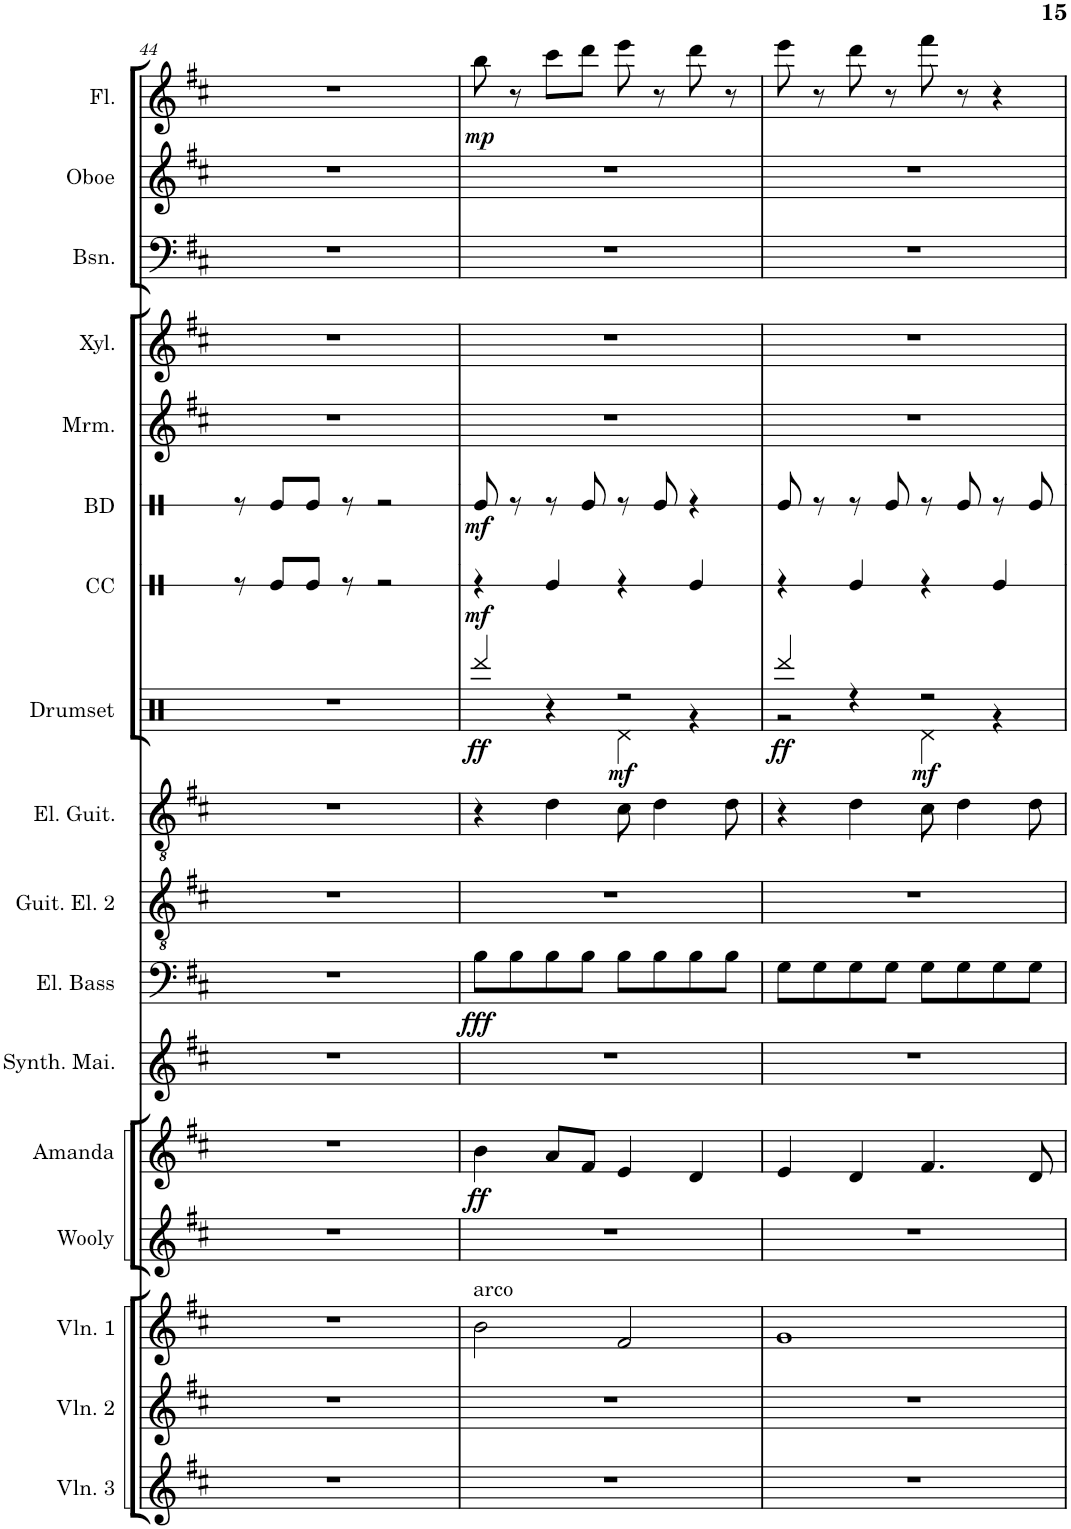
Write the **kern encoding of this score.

**kern	**kern	**kern	**kern	**kern	**dynam	**kern	**kern	**dynam	**kern	**kern	**kern	**dynam	**kern	**dynam	**kern	**dynam	**kern	**kern	**kern	**kern	**kern	**dynam
*part17	*part16	*part15	*part14	*part13	*part13	*part12	*part11	*part11	*part10	*part9	*part8	*part8	*part7	*part7	*part6	*part6	*part5	*part4	*part3	*part2	*part1	*part1
*staff17	*staff16	*staff15	*staff14	*staff13	*staff13	*staff12	*staff11	*staff11	*staff10	*staff9	*staff8	*staff8	*staff7	*staff7	*staff6	*staff6	*staff5	*staff4	*staff3	*staff2	*staff1	*staff1
*I"Violon 3	*I"Violon 2	*I"Violon 1	*I"Wooly	*I"Amanda	*	*I"Synthesizer	*I"Electric Bass	*	*I"Electric Guitar 2	*I"Electric Guitar	*I"Drumset	*	*I"Snare Drum	*	*I"Bass Drum	*	*I"Marimba	*I"Xylophone	*I"Bassoon	*I"Oboe	*I"Flute	*
*I'Vln. 3	*I'Vln. 2	*I'Vln. 1	*I'Wooly	*I'Amanda	*	*	*I'El. Bass	*	*	*I'El. Guit.	*I'Drumset	*	*	*	*I'BD	*	*I'Mrm.	*I'Xyl.	*I'Bsn.	*I'Oboe	*I'Fl.	*
!!LO:PB:g=z
*clefG2	*clefG2	*clefG2	*clefG2	*clefG2	*	*clefG2	*clefF4	*	*clefGv2	*clefGv2	*clefX	*	*clefX	*	*clefX	*	*clefG2	*clefG2	*clefF4	*clefG2	*clefG2	*
*	*	*	*	*	*	*	*Trd7c12	*	*	*	*	*	*	*	*	*	*	*Trd-7c-12	*	*	*	*
*k[f#c#]	*k[f#c#]	*k[f#c#]	*k[f#c#]	*k[f#c#]	*	*k[f#c#]	*k[f#c#]	*	*k[f#c#]	*k[f#c#]	*k[]	*	*k[]	*	*k[]	*	*k[f#c#]	*k[f#c#]	*k[f#c#]	*k[f#c#]	*k[f#c#]	*
*M4/4	*M4/4	*M4/4	*M4/4	*M4/4	*	*M4/4	*M4/4	*	*M4/4	*M4/4	*M4/4	*	*M4/4	*	*M4/4	*	*M4/4	*M4/4	*M4/4	*M4/4	*M4/4	*
=44	=44	=44	=44	=44	=44	=44	=44	=44	=44	=44	=44	=44	=44	=44	=44	=44	=44	=44	=44	=44	=44	=44
1r	1r	1r	1r	1r	.	1r	1r	.	1r	1r	1r	.	8r	.	8r	.	1r	1r	1r	1r	1r	.
.	.	.	.	.	.	.	.	.	.	.	.	.	8Re/L	.	8Re/L	.	.	.	.	.	.	.
.	.	.	.	.	.	.	.	.	.	.	.	.	8Re/J	.	8Re/J	.	.	.	.	.	.	.
.	.	.	.	.	.	.	.	.	.	.	.	.	8r	.	8r	.	.	.	.	.	.	.
.	.	.	.	.	.	.	.	.	.	.	.	.	2r	.	2r	.	.	.	.	.	.	.
=45	=45	=45	=45	=45	=45	=45	=45	=45	=45	=45	=45	=45	=45	=45	=45	=45	=45	=45	=45	=45	=45	=45
*	*	*	*	*	*	*	*	*	*	*	*^	*	*	*	*	*	*	*	*	*	*	*
!	!	!LO:TX:a:t=arco	!	!	!	!	!	!	!	!	!	!	!	!	!	!	!	!	!	!	!	!	!
!	!	!	!	!	!LO:DY:b	!	!	!LO:DY:b	!	!	!	!	!LO:DY:b	!	!LO:DY:b	!	!LO:DY:b	!	!	!	!	!	!LO:DY:b
1r	1r	2b\	1r	4b\	ff	1r	8B\L	fff	1r	4r	4Rddd/	2ryy	ff	4r	mf	8Re/	mf	1r	1r	1r	1r	8bb\	mp
.	.	.	.	.	.	.	8B\	.	.	.	.	.	.	.	.	8r	.	.	.	.	.	8r	.
.	.	.	.	8a/L	.	.	8B\	.	.	4d\	4r	.	.	4Re/	.	8r	.	.	.	.	.	8ccc#\L	.
.	.	.	.	8f#/J	.	.	8B\J	.	.	.	.	.	.	.	.	8Re/	.	.	.	.	.	8ddd\J	.
!	!	!	!	!	!	!	!	!	!	!	!	!	!LO:DY:b	!	!	!	!	!	!	!	!	!	!
.	.	2f#/	.	4e/	.	.	8B\L	.	.	8c#\	2r	4Rd\	mf	4r	.	8r	.	.	.	.	.	8eee\	.
.	.	.	.	.	.	.	8B\	.	.	4d\	.	.	.	.	.	8Re/	.	.	.	.	.	8r	.
.	.	.	.	4d/	.	.	8B\	.	.	.	.	4r	.	4Re/	.	4r	.	.	.	.	.	8ddd\	.
.	.	.	.	.	.	.	8B\J	.	.	8d\	.	.	.	.	.	.	.	.	.	.	.	8r	.
=46	=46	=46	=46	=46	=46	=46	=46	=46	=46	=46	=46	=46	=46	=46	=46	=46	=46	=46	=46	=46	=46	=46	=46
!	!	!	!	!	!	!	!	!	!	!	!	!	!LO:DY:b	!	!	!	!	!	!	!	!	!	!
1r	1r	1g	1r	4e/	.	1r	8G\L	.	1r	4r	4Rddd/	2r	ff	4r	.	8Re/	.	1r	1r	1r	1r	8eee\	.
.	.	.	.	.	.	.	8G\	.	.	.	.	.	.	.	.	8r	.	.	.	.	.	8r	.
.	.	.	.	4d/	.	.	8G\	.	.	4d\	4r	.	.	4Re/	.	8r	.	.	.	.	.	8ddd\	.
.	.	.	.	.	.	.	8G\J	.	.	.	.	.	.	.	.	8Re/	.	.	.	.	.	8r	.
!	!	!	!	!	!	!	!	!	!	!	!	!	!LO:DY:b	!	!	!	!	!	!	!	!	!	!
.	.	.	.	4.f#/	.	.	8G\L	.	.	8c#\	2r	4Rd\	mf	4r	.	8r	.	.	.	.	.	8fff#\	.
.	.	.	.	.	.	.	8G\	.	.	4d\	.	.	.	.	.	8Re/	.	.	.	.	.	8r	.
.	.	.	.	.	.	.	8G\	.	.	.	.	4r	.	4Re/	.	8r	.	.	.	.	.	4r	.
.	.	.	.	8d/	.	.	8G\J	.	.	8d\	.	.	.	.	.	8Re/	.	.	.	.	.	.	.
*	*	*	*	*	*	*	*	*	*	*	*v	*v	*	*	*	*	*	*	*	*	*	*	*
=	=	=	=	=	=	=	=	=	=	=	=	=	=	=	=	=	=	=	=	=	=	=
*-	*-	*-	*-	*-	*-	*-	*-	*-	*-	*-	*-	*-	*-	*-	*-	*-	*-	*-	*-	*-	*-	*-
